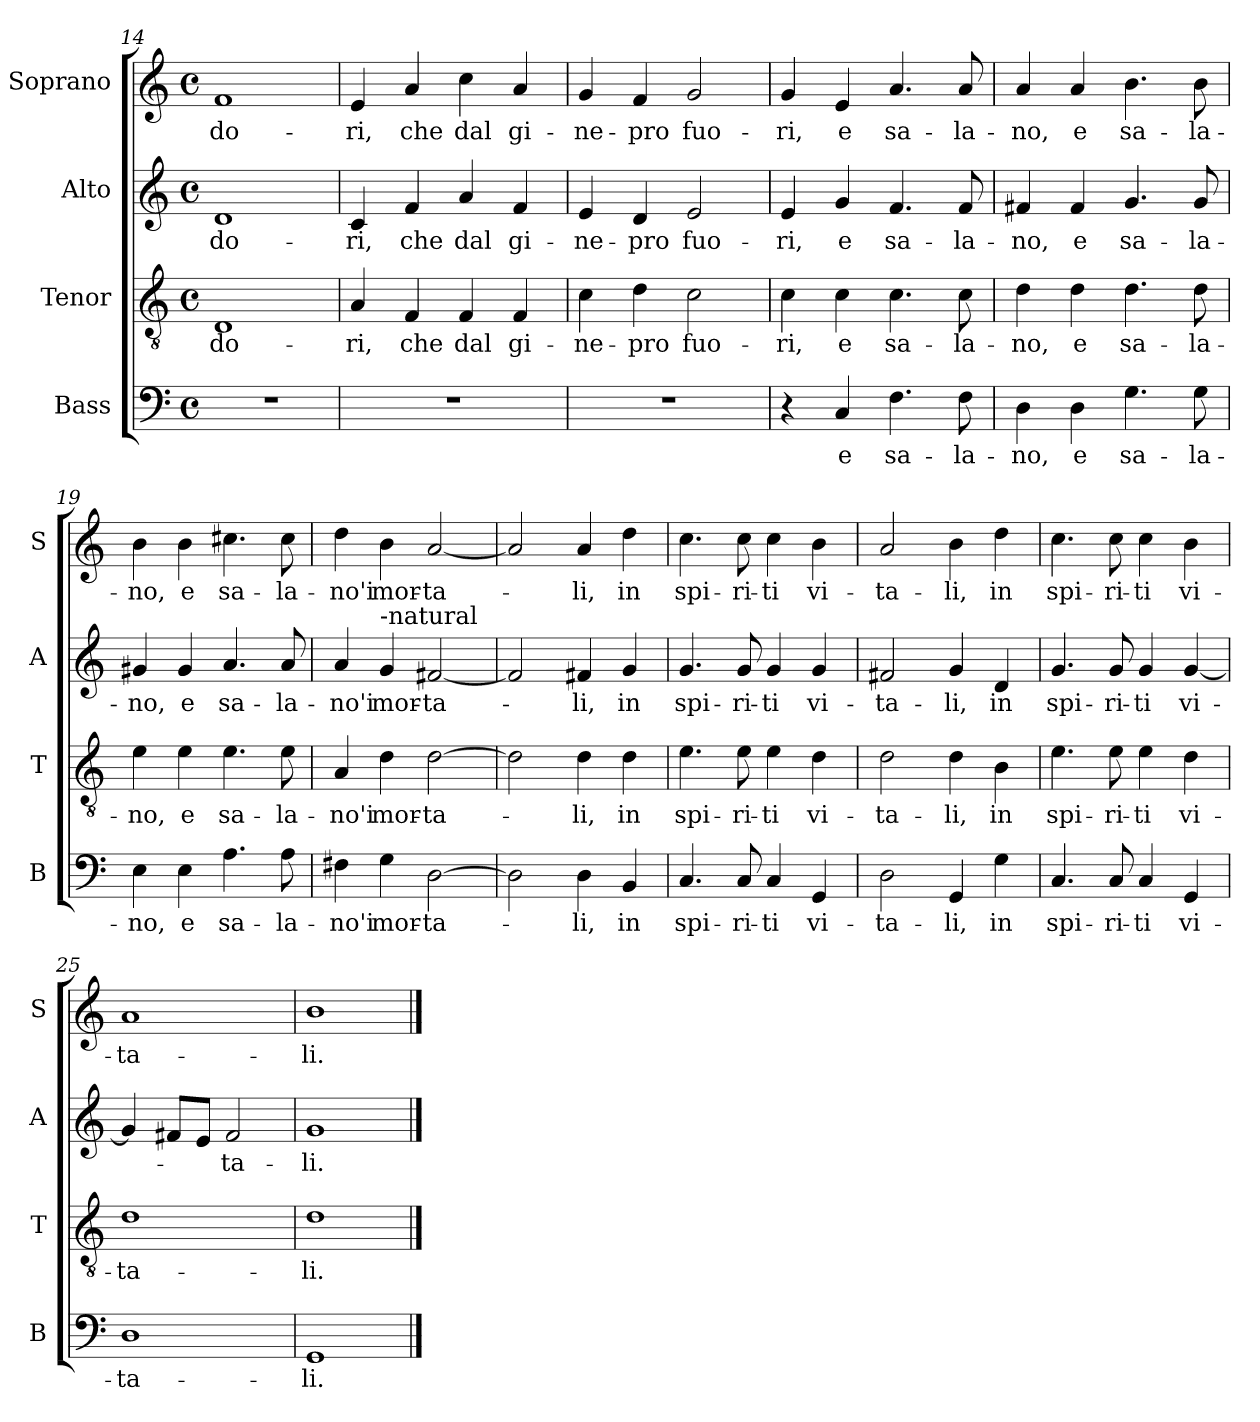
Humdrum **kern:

**kern	**text	**kern	**text	**kern	**text	**kern	**text
*part4	*part4	*part3	*part3	*part2	*part2	*part1	*part1
*staff4	*staff4	*staff3	*staff3	*staff2	*staff2	*staff1	*staff1
*I"Bass	*	*I"Tenor	*	*I"Alto	*	*I"Soprano	*
*I'B	*	*I'T	*	*I'A	*	*I'S	*
*clefF4	*	*clefGv2	*	*clefG2	*	*clefG2	*
*k[]	*	*k[]	*	*k[]	*	*k[]	*
*C:	*	*C:	*	*C:	*	*C:	*
*M4/4	*	*M4/4	*	*M4/4	*	*M4/4	*
*met(c)	*	*met(c)	*	*met(c)	*	*met(c)	*
=14	=14	=14	=14	=14	=14	=14	=14
!	!	!	!LO:LY:b	!	!LO:LY:b	!	!LO:LY:b
1r	.	1D	-do-	1d	-do-	1f	-do-
=15	=15	=15	=15	=15	=15	=15	=15
!	!	!	!LO:LY:b	!	!LO:LY:b	!	!LO:LY:b
1r	.	4A/	-ri,	4c/	-ri,	4e/	-ri,
!	!	!	!LO:LY:b	!	!LO:LY:b	!	!LO:LY:b
.	.	4F/	che	4f/	che	4a/	che
!	!	!	!LO:LY:b	!	!LO:LY:b	!	!LO:LY:b
.	.	4F/	dal	4a/	dal	4cc\	dal
!	!	!	!LO:LY:b	!	!LO:LY:b	!	!LO:LY:b
.	.	4F/	gi-	4f/	gi-	4a/	gi-
=16	=16	=16	=16	=16	=16	=16	=16
!	!	!	!LO:LY:b	!	!LO:LY:b	!	!LO:LY:b
1r	.	4c\	-ne-	4e/	-ne-	4g/	-ne-
!	!	!	!LO:LY:b	!	!LO:LY:b	!	!LO:LY:b
.	.	4d\	-pro	4d/	-pro	4f/	-pro
!	!	!	!LO:LY:b	!	!LO:LY:b	!	!LO:LY:b
.	.	2c\	fuo-	2e/	fuo-	2g/	fuo-
!!LO:LB:g=z
=17	=17	=17	=17	=17	=17	=17	=17
!	!	!	!LO:LY:b	!	!LO:LY:b	!	!LO:LY:b
4r	.	4c\	-ri,	4e/	-ri,	4g/	-ri,
!	!LO:LY:b	!	!LO:LY:b	!	!LO:LY:b	!	!LO:LY:b
4C/	e	4c\	e	4g/	e	4e/	e
!	!LO:LY:b	!	!LO:LY:b	!	!LO:LY:b	!	!LO:LY:b
4.F\	sa-	4.c\	sa-	4.f/	sa-	4.a/	sa-
!	!LO:LY:b	!	!LO:LY:b	!	!LO:LY:b	!	!LO:LY:b
8F\	-la-	8c\	-la-	8f/	-la-	8a/	-la-
=18	=18	=18	=18	=18	=18	=18	=18
!	!LO:LY:b	!	!LO:LY:b	!	!LO:LY:b	!	!LO:LY:b
4D\	-no,	4d\	-no,	4f#X/	-no,	4a/	-no,
!	!LO:LY:b	!	!LO:LY:b	!	!LO:LY:b	!	!LO:LY:b
4D\	e	4d\	e	4f#/	e	4a/	e
!	!LO:LY:b	!	!LO:LY:b	!	!LO:LY:b	!	!LO:LY:b
4.G\	sa-	4.d\	sa-	4.g/	sa-	4.b\	sa-
!	!LO:LY:b	!	!LO:LY:b	!	!LO:LY:b	!	!LO:LY:b
8G\	-la-	8d\	-la-	8g/	-la-	8b\	-la-
=19	=19	=19	=19	=19	=19	=19	=19
!	!LO:LY:b	!	!LO:LY:b	!	!LO:LY:b	!	!LO:LY:b
4E\	-no,	4e\	-no,	4g#X/	-no,	4b\	-no,
!	!LO:LY:b	!	!LO:LY:b	!	!LO:LY:b	!	!LO:LY:b
4E\	e	4e\	e	4g#/	e	4b\	e
!	!LO:LY:b	!	!LO:LY:b	!	!LO:LY:b	!	!LO:LY:b
4.A\	sa-	4.e\	sa-	4.a/	sa-	4.cc#X\	sa-
!	!LO:LY:b	!	!LO:LY:b	!	!LO:LY:b	!	!LO:LY:b
8A\	-la-	8e\	-la-	8a/	-la-	8cc#\	-la-
=20	=20	=20	=20	=20	=20	=20	=20
!	!LO:LY:b	!	!LO:LY:b	!	!LO:LY:b	!	!LO:LY:b
4F#X\	-no'i	4A/	-no'i	4a/	-no'i	4dd\	-no'i
!	!	!	!	!LO:TX:a:t=-natural	!	!	!
!	!LO:LY:b	!	!LO:LY:b	!	!LO:LY:b	!	!LO:LY:b
4G\	mor-	4d\	mor-	4g/	mor-	4b\	mor-
!	!LO:LY:b	!	!LO:LY:b	!	!LO:LY:b	!	!LO:LY:b
[2D\	-ta-	[2d\	-ta-	[2f#X/	-ta-	[2a/	-ta-
=21	=21	=21	=21	=21	=21	=21	=21
2D\]	.	2d\]	.	2f#/]	.	2a/]	.
!	!LO:LY:b	!	!LO:LY:b	!	!LO:LY:b	!	!LO:LY:b
4D\	-li,	4d\	-li,	4f#X/	-li,	4a/	-li,
!	!LO:LY:b	!	!LO:LY:b	!	!LO:LY:b	!	!LO:LY:b
4BB/	in	4d\	in	4g/	in	4dd\	in
!!LO:LB:g=z
=22	=22	=22	=22	=22	=22	=22	=22
!	!LO:LY:b	!	!LO:LY:b	!	!LO:LY:b	!	!LO:LY:b
4.C/	spi-	4.e\	spi-	4.g/	spi-	4.cc\	spi-
!	!LO:LY:b	!	!LO:LY:b	!	!LO:LY:b	!	!LO:LY:b
8C/	-ri-	8e\	-ri-	8g/	-ri-	8cc\	-ri-
!	!LO:LY:b	!	!LO:LY:b	!	!LO:LY:b	!	!LO:LY:b
4C/	-ti	4e\	-ti	4g/	-ti	4cc\	-ti
!	!LO:LY:b	!	!LO:LY:b	!	!LO:LY:b	!	!LO:LY:b
4GG/	vi-	4d\	vi-	4g/	vi-	4b\	vi-
=23	=23	=23	=23	=23	=23	=23	=23
!	!LO:LY:b	!	!LO:LY:b	!	!LO:LY:b	!	!LO:LY:b
2D\	-ta-	2d\	-ta-	2f#X/	-ta-	2a/	-ta-
!	!LO:LY:b	!	!LO:LY:b	!	!LO:LY:b	!	!LO:LY:b
4GG/	-li,	4d\	-li,	4g/	-li,	4b\	-li,
!	!LO:LY:b	!	!LO:LY:b	!	!LO:LY:b	!	!LO:LY:b
4G\	in	4B\	in	4d/	in	4dd\	in
=24	=24	=24	=24	=24	=24	=24	=24
!	!LO:LY:b	!	!LO:LY:b	!	!LO:LY:b	!	!LO:LY:b
4.C/	spi-	4.e\	spi-	4.g/	spi-	4.cc\	spi-
!	!LO:LY:b	!	!LO:LY:b	!	!LO:LY:b	!	!LO:LY:b
8C/	-ri-	8e\	-ri-	8g/	-ri-	8cc\	-ri-
!	!LO:LY:b	!	!LO:LY:b	!	!LO:LY:b	!	!LO:LY:b
4C/	-ti	4e\	-ti	4g/	-ti	4cc\	-ti
!	!LO:LY:b	!	!LO:LY:b	!	!LO:LY:b	!	!LO:LY:b
4GG/	vi-	4d\	vi-	[4g/	vi-	4b\	vi-
=25	=25	=25	=25	=25	=25	=25	=25
!	!LO:LY:b	!	!LO:LY:b	!	!	!	!LO:LY:b
1D	-ta-	1d	-ta-	4g/]	.	1a	-ta-
.	.	.	.	8f#X/L	.	.	.
.	.	.	.	8e/J	.	.	.
!	!	!	!	!	!LO:LY:b	!	!
.	.	.	.	2f#/	-ta-	.	.
=26	=26	=26	=26	=26	=26	=26	=26
!	!LO:LY:b	!	!LO:LY:b	!	!LO:LY:b	!	!LO:LY:b
1GG	-li.	1d	-li.	1g	-li.	1b	-li.
==	==	==	==	==	==	==	==
*-	*-	*-	*-	*-	*-	*-	*-
